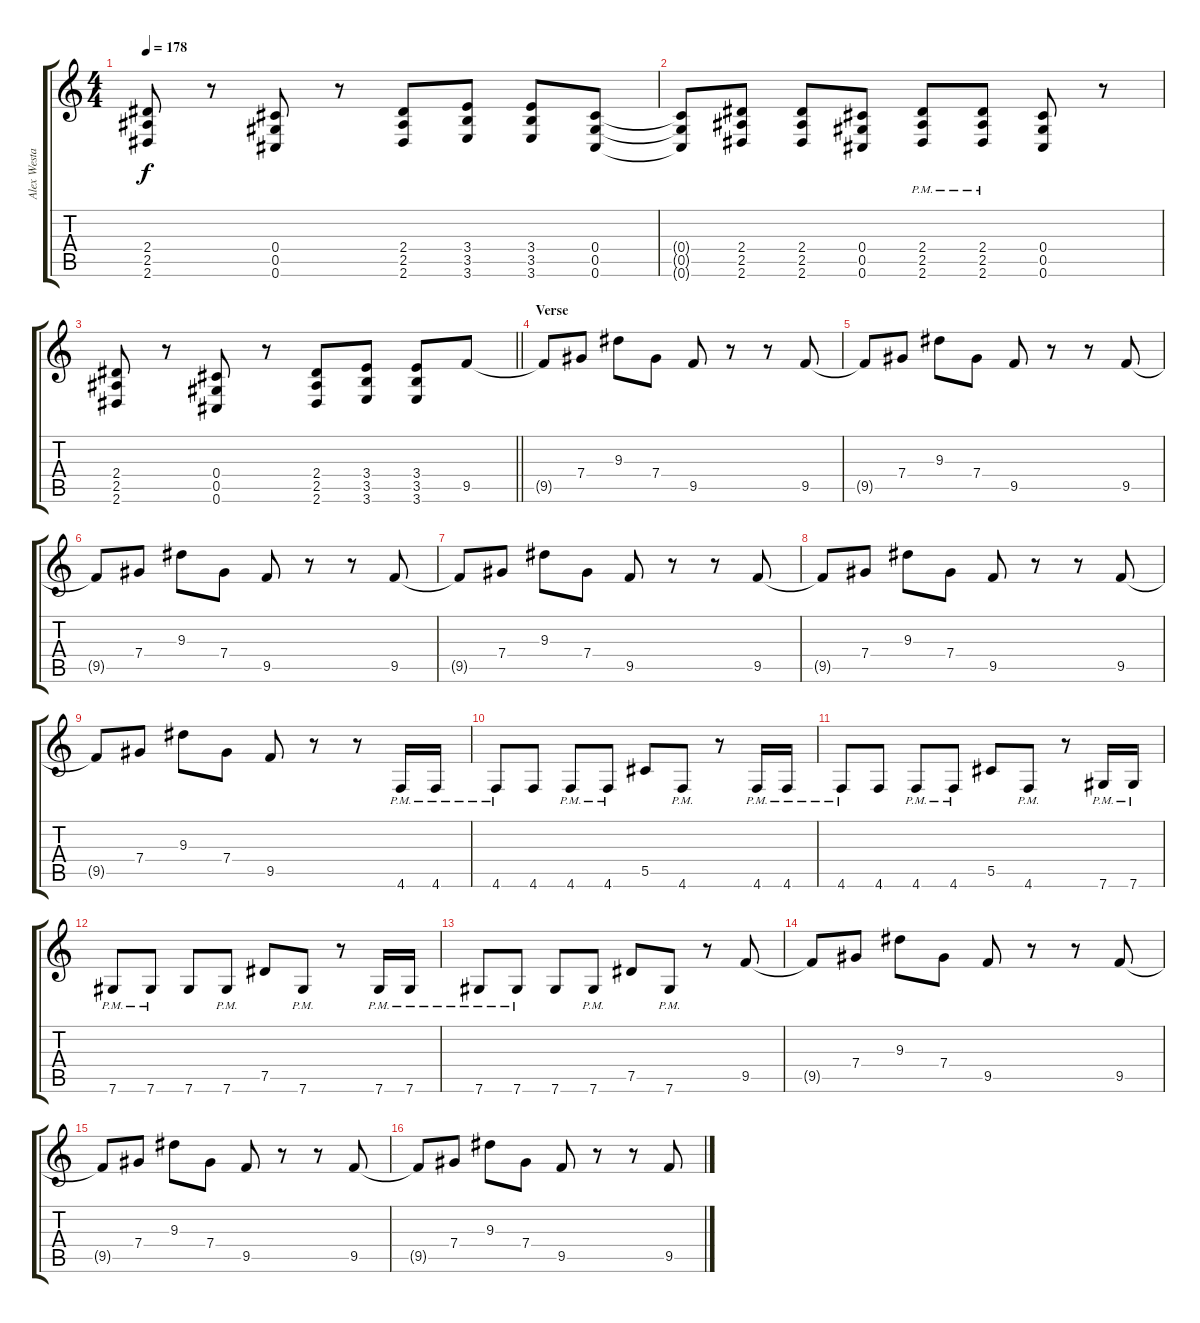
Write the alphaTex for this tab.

\track ("Alex Westaway" "Alex Westa") {instrument distortionguitar}
\staff {score tabs}
\tuning (Eb4 Bb3 Gb3 Db3 Ab2 Db2) {hide}
\ts (4 4)
\tempo 178
\clef g2
\ks c
(2.4 2.5 2.6).8{dy f} r.8 (0.4 0.5 0.6).8 r.8 (2.4 2.5 2.6).8 (3.4 3.5 3.6).8 (3.4 3.5 3.6).8 (0.4 0.5 0.6).8 |
(0.4{t} 0.5{t} 0.6{t}).8 (2.4 2.5 2.6).8 (2.4 2.5 2.6).8 (0.4 0.5 0.6).8 (2.4{pm} 2.5{pm} 2.6{pm}).8 (2.4{pm} 2.5{pm} 2.6{pm}).8 (0.4 0.5 0.6).8 r.8 |
\barLineRight lightlight
(2.4 2.5 2.6).8 r.8 (0.4 0.5 0.6).8 r.8 (2.4 2.5 2.6).8 (3.4 3.5 3.6).8 (3.4 3.5 3.6).8 9.5.8 |
\section ("" "Verse")
9.5{t}.8 7.4.8 9.3.8 7.4.8 9.5.8 r.8 r.8 9.5.8 |
9.5{t}.8 7.4.8 9.3.8 7.4.8 9.5.8 r.8 r.8 9.5.8 |
9.5{t}.8 7.4.8 9.3.8 7.4.8 9.5.8 r.8 r.8 9.5.8 |
9.5{t}.8 7.4.8 9.3.8 7.4.8 9.5.8 r.8 r.8 9.5.8 |
9.5{t}.8 7.4.8 9.3.8 7.4.8 9.5.8 r.8 r.8 9.5.8 |
9.5{t}.8 7.4.8 9.3.8 7.4.8 9.5.8 r.8 r.8 4.6{pm}.16 4.6{pm}.16 |
4.6{pm}.8 4.6.8 4.6{pm}.8 4.6{pm}.8 5.5.8 4.6{pm}.8 r.8 4.6{pm}.16 4.6{pm}.16 |
4.6{pm}.8 4.6.8 4.6{pm}.8 4.6{pm}.8 5.5.8 4.6{pm}.8 r.8 7.6{pm}.16 7.6{pm}.16 |
7.6{pm}.8 7.6{pm}.8 7.6.8 7.6{pm}.8 7.5.8 7.6{pm}.8 r.8 7.6{pm}.16 7.6{pm}.16 |
7.6{pm}.8 7.6{pm}.8 7.6.8 7.6{pm}.8 7.5.8 7.6{pm}.8 r.8 9.5.8 |
9.5{t}.8 7.4.8 9.3.8 7.4.8 9.5.8 r.8 r.8 9.5.8 |
9.5{t}.8 7.4.8 9.3.8 7.4.8 9.5.8 r.8 r.8 9.5.8 |
9.5{t}.8 7.4.8 9.3.8 7.4.8 9.5.8 r.8 r.8 9.5.8
